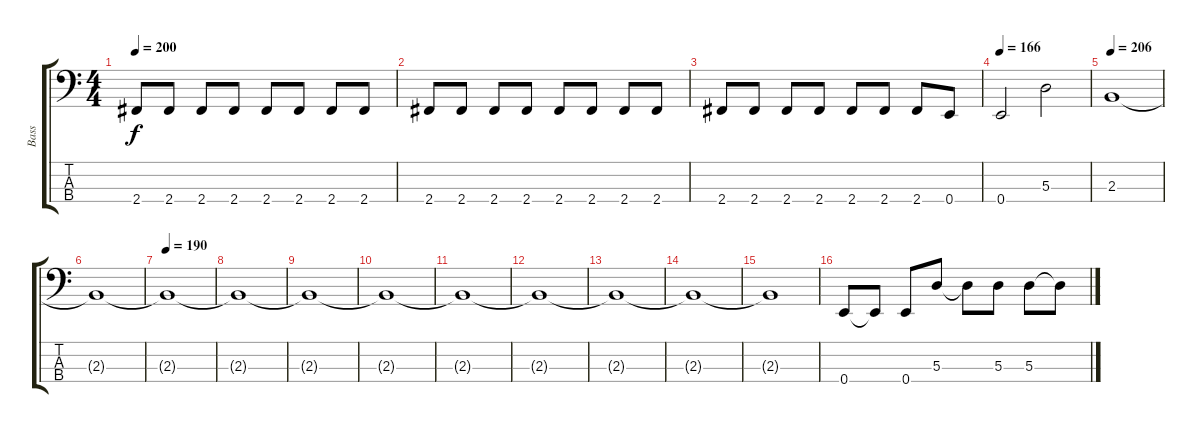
\track ("Bass" "Bass") {instrument electricbasspick}
\staff {score tabs}
\tuning (G2 D2 A1 E1) {hide}
\ts (4 4)
\tempo 200
\clef f4
\ks c
2.4.8{dy f} 2.4.8 2.4.8 2.4.8 2.4.8 2.4.8 2.4.8 2.4.8 |
2.4.8 2.4.8 2.4.8 2.4.8 2.4.8 2.4.8 2.4.8 2.4.8 |
2.4.8 2.4.8 2.4.8 2.4.8 2.4.8 2.4.8 2.4.8 0.4.8 |
\tempo 166
0.4.2 5.3.2 |
\tempo 206
2.3.1 |
2.3{t}.1 |
\tempo 190
2.3{t}.1 |
2.3{t}.1 |
2.3{t}.1 |
2.3{t}.1 |
2.3{t}.1 |
2.3{t}.1 |
2.3{t}.1 |
2.3{t}.1 |
2.3{t}.1 |
0.4.8 0.4{t}.8 0.4.8 5.3.8 5.3{t}.8 5.3.8 5.3.8 5.3{t}.8
